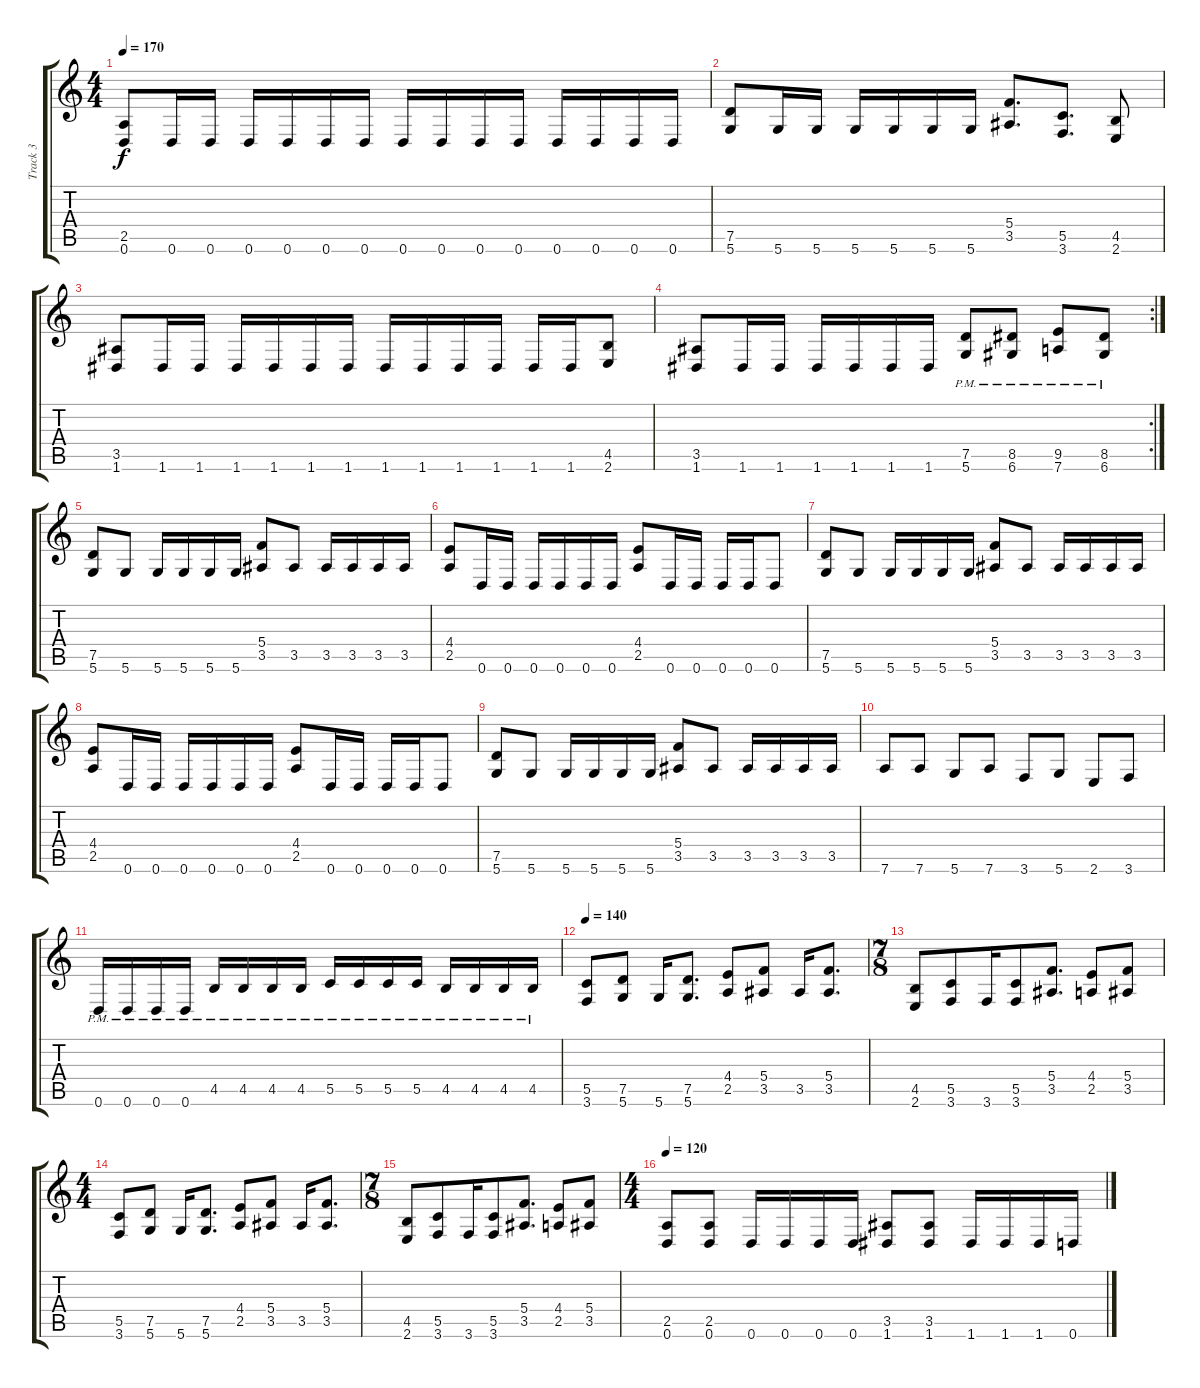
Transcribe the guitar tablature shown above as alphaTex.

\track ("Track 3" "Track 3") {instrument distortionguitar}
\staff {score tabs}
\tuning (D4 A3 F3 C3 G2 D2) {hide}
\ts (4 4)
\tempo 170
\clef g2
\ks c
(2.5 0.6).8{dy f} 0.6.16 0.6.16 0.6.16 0.6.16 0.6.16 0.6.16 0.6.16 0.6.16 0.6.16 0.6.16 0.6.16 0.6.16 0.6.16 0.6.16 |
(7.5 5.6).8 5.6.16 5.6.16 5.6.16 5.6.16 5.6.16 5.6.16 (5.4 3.5).8{d} (5.5 3.6).8{d} (4.5 2.6).8 |
(3.5 1.6).8 1.6.16 1.6.16 1.6.16 1.6.16 1.6.16 1.6.16 1.6.16 1.6.16 1.6.16 1.6.16 1.6.16 1.6.16 (4.5 2.6).8 |
\rc 2
(3.5 1.6).8 1.6.16 1.6.16 1.6.16 1.6.16 1.6.16 1.6.16 (7.5{pm} 5.6{pm}).8 (8.5{pm} 6.6{pm}).8 (9.5{pm} 7.6{pm}).8 (8.5{pm} 6.6{pm}).8 |
(7.5 5.6).8 5.6.8 5.6.16 5.6.16 5.6.16 5.6.16 (5.4 3.5).8 3.5.8 3.5.16 3.5.16 3.5.16 3.5.16 |
(4.4 2.5).8 0.6.16 0.6.16 0.6.16 0.6.16 0.6.16 0.6.16 (4.4 2.5).8 0.6.16 0.6.16 0.6.16 0.6.16 0.6.8 |
(7.5 5.6).8 5.6.8 5.6.16 5.6.16 5.6.16 5.6.16 (5.4 3.5).8 3.5.8 3.5.16 3.5.16 3.5.16 3.5.16 |
(4.4 2.5).8 0.6.16 0.6.16 0.6.16 0.6.16 0.6.16 0.6.16 (4.4 2.5).8 0.6.16 0.6.16 0.6.16 0.6.16 0.6.8 |
(7.5 5.6).8 5.6.8 5.6.16 5.6.16 5.6.16 5.6.16 (5.4 3.5).8 3.5.8 3.5.16 3.5.16 3.5.16 3.5.16 |
7.6.8 7.6.8 5.6.8 7.6.8 3.6.8 5.6.8 2.6.8 3.6.8 |
0.6{pm}.16 0.6{pm}.16 0.6{pm}.16 0.6{pm}.16 4.5{pm}.16 4.5{pm}.16 4.5{pm}.16 4.5{pm}.16 5.5{pm}.16 5.5{pm}.16 5.5{pm}.16 5.5{pm}.16 4.5{pm}.16 4.5{pm}.16 4.5{pm}.16 4.5{pm}.16 |
\tempo 140
(5.5 3.6).8 (7.5 5.6).8 5.6.16 (7.5 5.6).8{d} (4.4 2.5).8 (5.4 3.5).8 3.5.16 (5.4 3.5).8{d} |
\ts (7 8)
(4.5 2.6).8 (5.5 3.6).8 3.6.16 (5.5 3.6).8 (5.4 3.5).8{d} (4.4 2.5).8 (5.4 3.5).8 |
\ts (4 4)
(5.5 3.6).8 (7.5 5.6).8 5.6.16 (7.5 5.6).8{d} (4.4 2.5).8 (5.4 3.5).8 3.5.16 (5.4 3.5).8{d} |
\ts (7 8)
(4.5 2.6).8 (5.5 3.6).8 3.6.16 (5.5 3.6).8 (5.4 3.5).8{d} (4.4 2.5).8 (5.4 3.5).8 |
\ts (4 4)
\tempo 120
(2.5 0.6).8 (2.5 0.6).8 0.6.16 0.6.16 0.6.16 0.6.16 (3.5 1.6).8 (3.5 1.6).8 1.6.16 1.6.16 1.6.16 0.6.16
